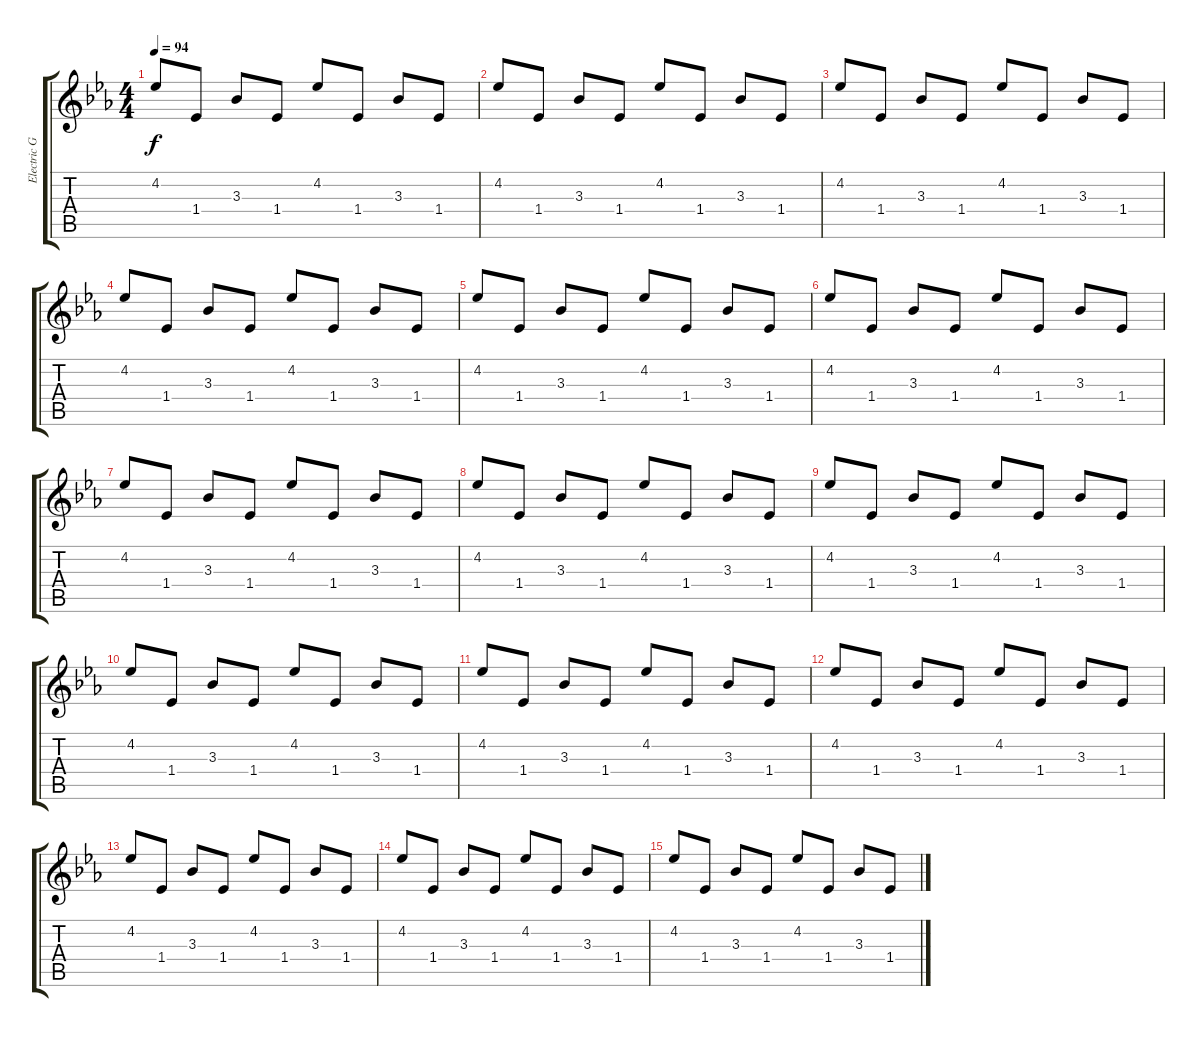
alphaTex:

\track ("Electric Guitar" "Electric G") {instrument overdrivenguitar}
\staff {score tabs}
\tuning (E4 B3 G3 D3 A2 E2) {hide}
\ts (4 4)
\tempo 94
\clef g2
\ks eb
4.2.8{dy f} 1.4.8 3.3.8 1.4.8 4.2.8 1.4.8 3.3.8 1.4.8 |
4.2.8 1.4.8 3.3.8 1.4.8 4.2.8 1.4.8 3.3.8 1.4.8 |
4.2.8 1.4.8 3.3.8 1.4.8 4.2.8 1.4.8 3.3.8 1.4.8 |
4.2.8 1.4.8 3.3.8 1.4.8 4.2.8 1.4.8 3.3.8 1.4.8 |
4.2.8 1.4.8 3.3.8 1.4.8 4.2.8 1.4.8 3.3.8 1.4.8 |
4.2.8 1.4.8 3.3.8 1.4.8 4.2.8 1.4.8 3.3.8 1.4.8 |
4.2.8 1.4.8 3.3.8 1.4.8 4.2.8 1.4.8 3.3.8 1.4.8 |
4.2.8{volume 10} 1.4.8 3.3.8 1.4.8 4.2.8 1.4.8 3.3.8 1.4.8 |
4.2.8 1.4.8 3.3.8 1.4.8 4.2.8 1.4.8 3.3.8 1.4.8 |
4.2.8 1.4.8 3.3.8 1.4.8 4.2.8 1.4.8 3.3.8 1.4.8 |
4.2.8 1.4.8 3.3.8 1.4.8 4.2.8 1.4.8 3.3.8 1.4.8 |
4.2.8 1.4.8 3.3.8 1.4.8 4.2.8 1.4.8 3.3.8 1.4.8 |
4.2.8 1.4.8 3.3.8 1.4.8 4.2.8 1.4.8 3.3.8 1.4.8 |
4.2.8 1.4.8 3.3.8 1.4.8 4.2.8 1.4.8 3.3.8 1.4.8 |
4.2.8 1.4.8 3.3.8 1.4.8 4.2.8 1.4.8 3.3.8 1.4.8
